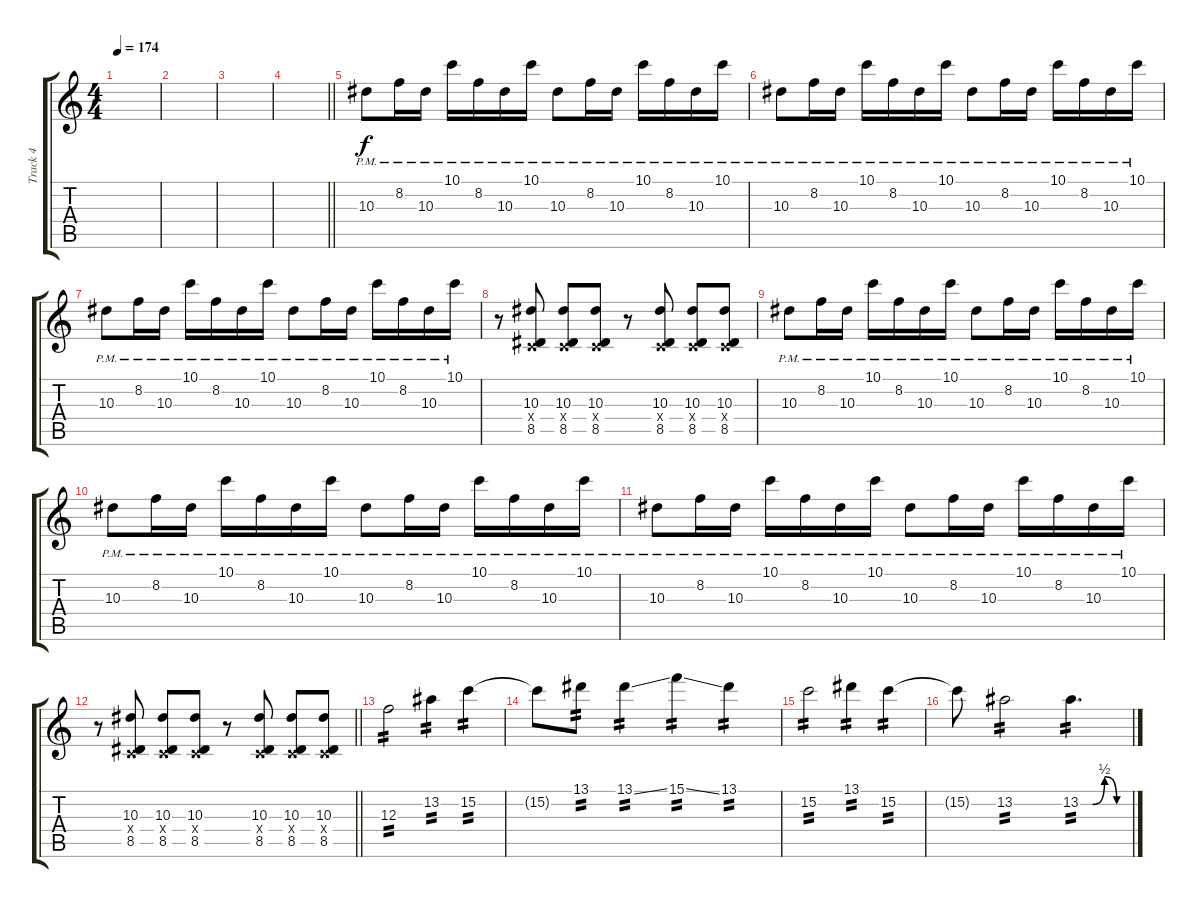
\track ("Track 4" "Track 4") {instrument distortionguitar}
\staff {score tabs}
\tuning (D4 A3 F3 C3 G2 C2) {hide}
\ts (4 4)
\tempo 174
\clef g2
\ks c
|
|
|
\barLineRight lightlight
|
\section ("" "")
10.3{pm}.8 8.2{pm}.16 10.3{pm}.16 10.1{pm}.16 8.2{pm}.16 10.3{pm}.16 10.1{pm}.16 10.3{pm}.8 8.2{pm}.16 10.3{pm}.16 10.1{pm}.16 8.2{pm}.16 10.3{pm}.16 10.1{pm}.16 |
10.3{pm}.8 8.2{pm}.16 10.3{pm}.16 10.1{pm}.16 8.2{pm}.16 10.3{pm}.16 10.1{pm}.16 10.3{pm}.8 8.2{pm}.16 10.3{pm}.16 10.1{pm}.16 8.2{pm}.16 10.3{pm}.16 10.1{pm}.16 |
10.3{pm}.8 8.2{pm}.16 10.3{pm}.16 10.1{pm}.16 8.2{pm}.16 10.3{pm}.16 10.1{pm}.16 10.3{pm}.8 8.2{pm}.16 10.3{pm}.16 10.1{pm}.16 8.2{pm}.16 10.3{pm}.16 10.1{pm}.16 |
r.8 (10.3 0.4{x} 8.5).8 (10.3 0.4{x} 8.5).8 (10.3 0.4{x} 8.5).8 r.8 (10.3 0.4{x} 8.5).8 (10.3 0.4{x} 8.5).8 (10.3 0.4{x} 8.5).8 |
10.3{pm}.8 8.2{pm}.16 10.3{pm}.16 10.1{pm}.16 8.2{pm}.16 10.3{pm}.16 10.1{pm}.16 10.3{pm}.8 8.2{pm}.16 10.3{pm}.16 10.1{pm}.16 8.2{pm}.16 10.3{pm}.16 10.1{pm}.16 |
10.3{pm}.8 8.2{pm}.16 10.3{pm}.16 10.1{pm}.16 8.2{pm}.16 10.3{pm}.16 10.1{pm}.16 10.3{pm}.8 8.2{pm}.16 10.3{pm}.16 10.1{pm}.16 8.2{pm}.16 10.3{pm}.16 10.1{pm}.16 |
10.3{pm}.8 8.2{pm}.16 10.3{pm}.16 10.1{pm}.16 8.2{pm}.16 10.3{pm}.16 10.1{pm}.16 10.3{pm}.8 8.2{pm}.16 10.3{pm}.16 10.1{pm}.16 8.2{pm}.16 10.3{pm}.16 10.1{pm}.16 |
\barLineRight lightlight
r.8 (10.3 0.4{x} 8.5).8 (10.3 0.4{x} 8.5).8 (10.3 0.4{x} 8.5).8 r.8 (10.3 0.4{x} 8.5).8 (10.3 0.4{x} 8.5).8 (10.3 0.4{x} 8.5).8 |
\section ("" "")
12.3.2{tp 2} 13.2.4{tp 2} 15.2.4{tp 2} |
15.2{t}.8 13.1.8{tp 2} 13.1{ss}.4{tp 2} 15.1{ss}.4{tp 2} 13.1.4{tp 2} |
15.2.2{tp 2} 13.1.4{tp 2} 15.2.4{tp 2} |
15.2{t}.8 13.2.2{tp 2} 13.2{be (custom 0 0 15 0 30 2 45 0 60 0)}.4{d tp 2}
